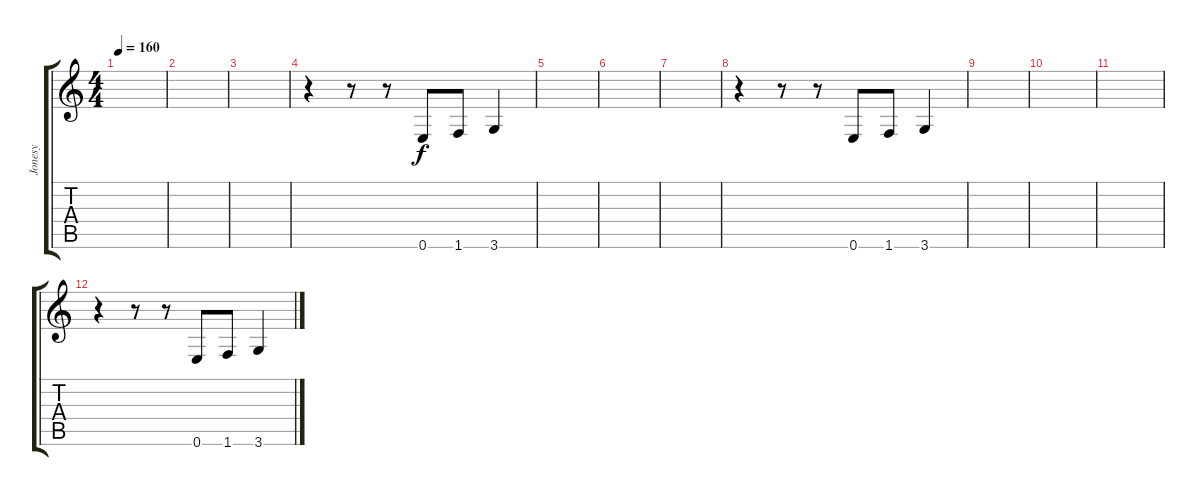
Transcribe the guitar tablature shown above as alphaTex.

\track ("Jonesy" "Jonesy") {instrument electricbassfinger}
\staff {score tabs}
\tuning (E4 B3 G3 D3 A2 E2) {hide}
\ts (4 4)
\tempo 160
\clef g2
\ks c
|
|
|
r.4 r.8 r.8 0.6.8 1.6.8 3.6.4 |
|
|
|
r.4 r.8 r.8 0.6.8 1.6.8 3.6.4 |
|
|
|
r.4 r.8 r.8 0.6.8 1.6.8 3.6.4
